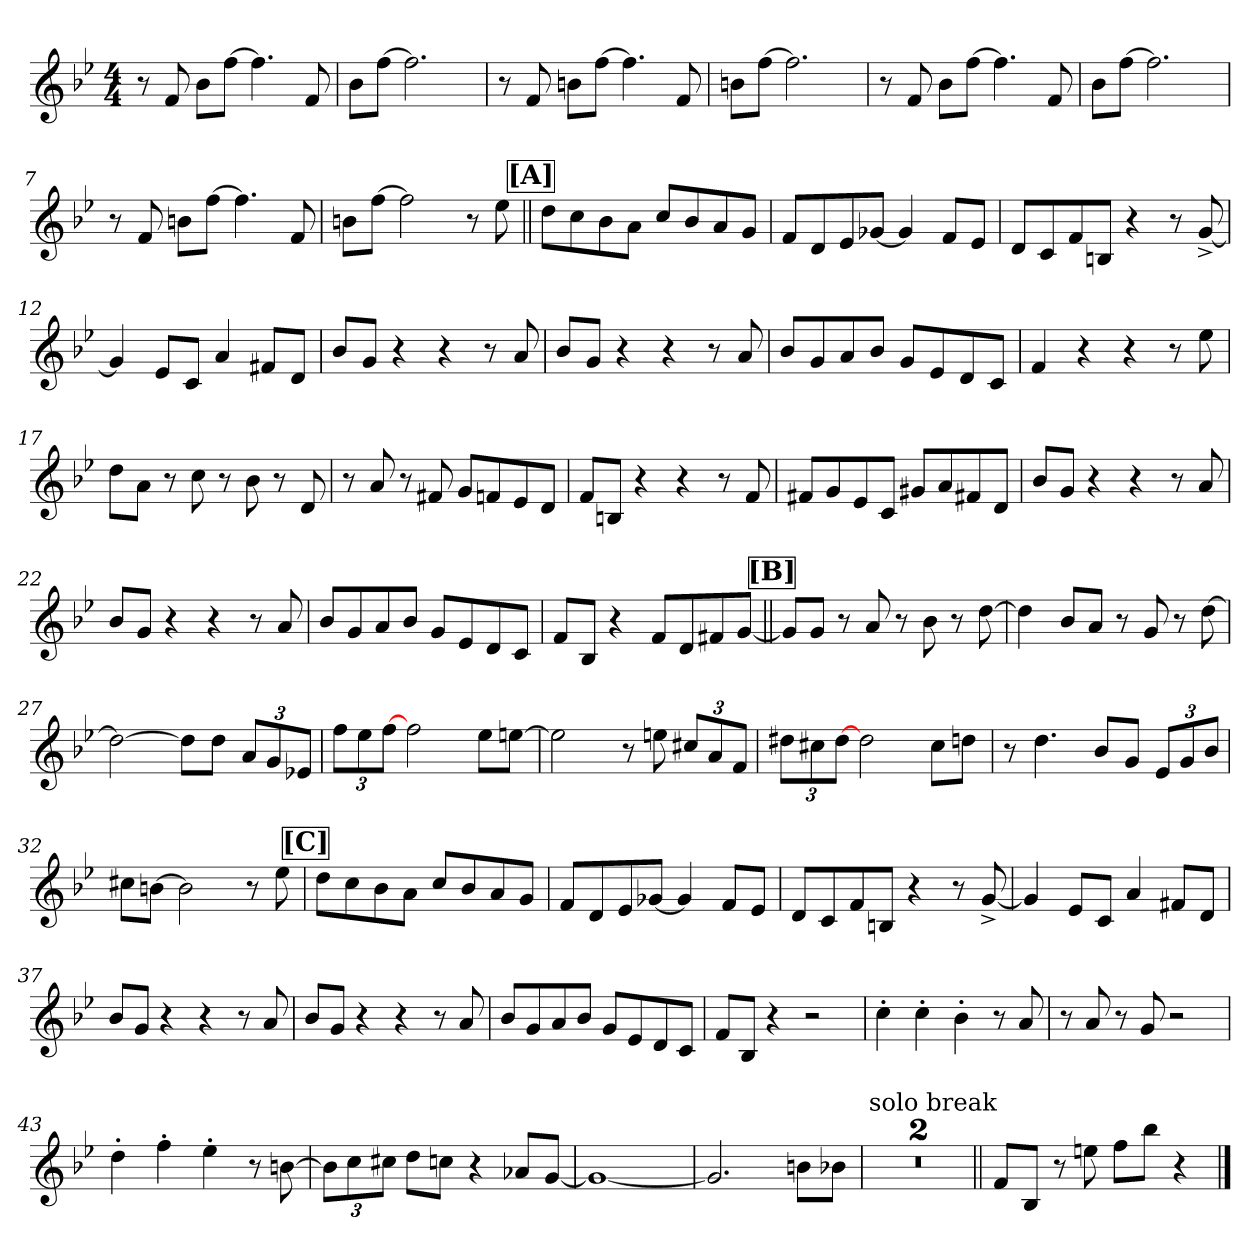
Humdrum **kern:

**kern
*part1
*staff1
*clefG2
*k[b-e-]
*B-:
*M4/4
=1
8r
8f
8b-L
[8ffJ
4.ff]
8f
=2
8b-L
[8ffJ
2.ff]
=3
8r
8f
8bL
[8ffJ
4.ff]
8f
=4
8bL
[8ffJ
2.ff]
!!LO:LB:g=z
=5
8r
8f
8b-L
[8ffJ
4.ff]
8f
=6
8b-L
[8ffJ
2.ff]
=7
8r
8f
8bL
[8ffJ
4.ff]
8f
=8
8bL
[8ffJ
2ff]
8r
8ee-
!!LO:LB:g=z
!!LO:REH:place=s1:a:t=[A]
=9||
8ddL
8cc
8b-
8aJ
8ccL
8b-
8a
8gJ
=10
8fL
8d
8e-
[8g-J
4g-]
8fL
8e-J
=11
8dL
8c
8f
8BJ
4r
8r
[8g^
=12
4g]
8e-L
8cJ
4a
8f#L
8dJ
!!LO:LB:g=z
=13
8b-L
8gJ
4r
4r
8r
8a
=14
8b-L
8gJ
4r
4r
8r
8a
=15
8b-L
8g
8a
8b-J
8gL
8e-
8d
8cJ
=16
4f
4r
4r
8r
8ee-
!!LO:LB:g=z
=17
8ddL
8aJ
8r
8cc
8r
8b-
8r
8d
=18
8r
8a
8r
8f#
8gL
8f
8e-
8dJ
=19
8fL
8BJ
4r
4r
8r
8f
=20
8f#L
8g
8e-
8cJ
8g#L
8a
8f#X
8dJ
!!LO:LB:g=z
=21
8b-L
8gJ
4r
4r
8r
8a
=22
8b-L
8gJ
4r
4r
8r
8a
=23
8b-L
8g
8a
8b-J
8gL
8e-
8d
8cJ
=24
8fL
8B-J
4r
8fL
8d
8f#
[8gJ
!!LO:LB:g=z
!!LO:REH:place=s1:a:t=[B]
=25||
8gL]
8gJ
8r
8a
8r
8b-
8r
[8dd
=26
4dd]
8b-L
8aJ
8r
8g
8r
[8dd
=27
2dd_
8ddL]
8ddJ
12aL
12g
12e-XJ
=28
12ffL
12ee-
[12ffJ
2ff
8ee-L
[8eeJ
!!LO:LB:g=z
=29
2ee]
8r
8ee
12cc#L
12a
12fJ
=30
12dd#L
12cc#
[12dd#J
2dd#
8cc#L
8ddJ
=31
8r
4.dd
8b-L
8gJ
12e-L
12g
12b-J
=32
8cc#L
[8bJ
2b]
8r
8ee-
!!LO:LB:g=z
!!LO:REH:place=s1:a:t=[C]
=33
8ddL
8cc
8b-
8aJ
8ccL
8b-
8a
8gJ
=34
8fL
8d
8e-
[8g-J
4g-]
8fL
8e-J
=35
8dL
8c
8f
8BJ
4r
8r
[8g^
=36
4g]
8e-L
8cJ
4a
8f#L
8dJ
!!LO:LB:g=z
=37
8b-L
8gJ
4r
4r
8r
8a
=38
8b-L
8gJ
4r
4r
8r
8a
=39
8b-L
8g
8a
8b-J
8gL
8e-
8d
8cJ
=40
8fL
8B-J
4r
2r
!!LO:LB:g=z
=41
4cc'
4cc'
4b-'
8r
8a
=42
8r
8a
8r
8g
2r
=43
4dd'
4ff'
4ee-'
8r
[8b
=44
12bL]
12cc
12cc#J
8ddL
8ccJ
4r
8a-L
[8gJ
!!LO:LB:g=z
=45
1g_
=46
2.g]
8bL
8b-J
=47
!LO:TX:a:t=solo break
1r
=48
1r
!!LO:LB:g=z
=49||
8fL
8B-J
8r
8ee
8ffL
8bb-J
4r
==
*-
